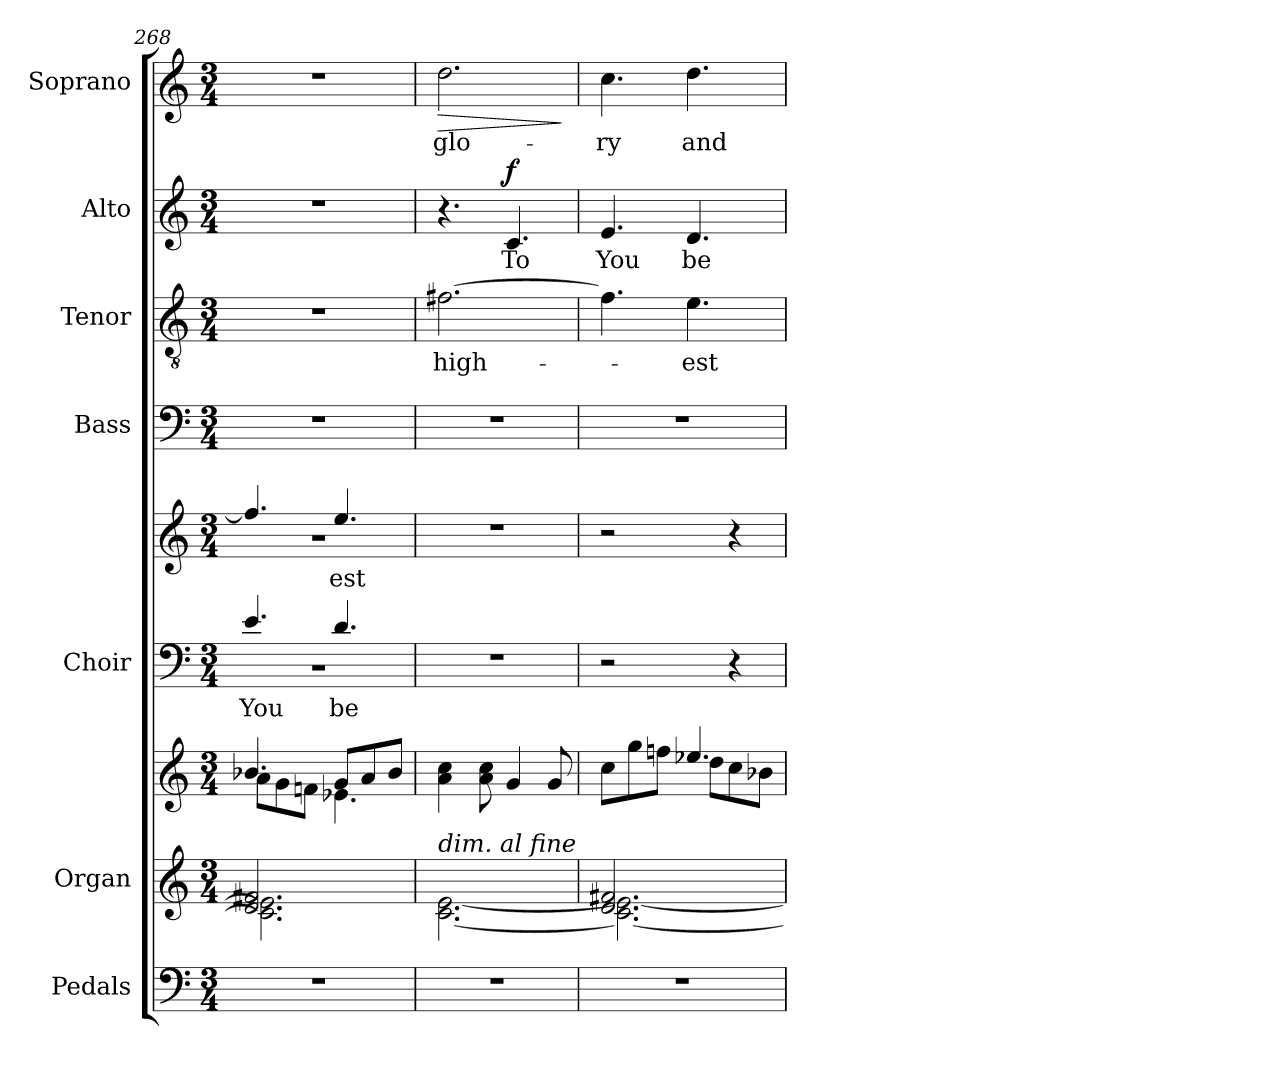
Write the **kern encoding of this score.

**kern	**kern	**kern	**kern	**text	**kern	**text	**kern	**kern	**text	**kern	**text	**dynam	**kern	**text	**dynam
*part7	*part6	*part6	*part5	*part5	*part5	*part5	*part4	*part3	*part3	*part2	*part2	*part2	*part1	*part1	*part1
*staff9	*staff8	*staff7	*staff6	*staff6	*staff5	*staff5	*staff4	*staff3	*staff3	*staff2	*staff2	*staff2	*staff1	*staff1	*staff1
*I"Pedals	*I"Organ	*	*I"Choir	*	*	*	*I"Bass	*I"Tenor	*	*I"Alto	*	*	*I"Soprano	*	*
*I'Ped.	*I'Org.	*	*I'Choir	*	*	*	*I'B.	*I'T.	*	*I'A.	*	*	*I'S.	*	*
*clefF4	*clefG2	*clefG2	*clefF4	*	*clefG2	*	*clefF4	*clefGv2	*	*clefG2	*	*	*clefG2	*	*
*	*	*	*	*	*	*	*	*ITrd7c12	*	*	*	*	*	*	*
*k[]	*k[]	*k[]	*k[]	*	*k[]	*	*k[]	*k[]	*	*k[]	*	*	*k[]	*	*
*C:	*C:	*C:	*C:	*	*C:	*	*C:	*C:	*	*C:	*	*	*C:	*	*
*M3/4	*M3/4	*M3/4	*M3/4	*	*M3/4	*	*M3/4	*M3/4	*	*M3/4	*	*	*M3/4	*	*
=268	=268	=268	=268	=268	=268	=268	=268	=268	=268	=268	=268	=268	=268	=268	=268
!LO:N:vis=1	!	!	!	!	!	!	!	!	!	!	!	!	!	!	!
*	*^	*^	*	*	*	*	*	*	*	*	*	*	*	*	*
*	*	*	*	*	*^	*	*^	*	*	*	*	*	*	*	*	*	*
!	!	!	!	!	!	!LO:N:vis=1	!LO:LY:a:color=#000000	!	!LO:N:vis=1	!	!LO:N:vis=1	!LO:N:vis=1	!	!LO:N:vis=1	!	!	!LO:N:vis=1	!	!
2.r	2.di/ 2.f#Xi	2.ci\] 2.ei]	4.b-Xi/	8ai\L	4.ei/	2.r	You	4.ff#i/]	2.r	.	2.r	2.r	.	2.r	.	.	2.r	.	.
.	.	.	.	8gi\	.	.	.	.	.	.	.	.	.	.	.	.	.	.	.
.	.	.	.	8fni\J	.	.	.	.	.	.	.	.	.	.	.	.	.	.	.
!	!	!	!	!	!	!	!LO:LY:a:color=#000000	!	!	!	!	!	!	!	!	!	!	!	!
!	!	!	!	!	!	!	!	!	!	!LO:LY:a:color=#000000	!	!	!	!	!	!	!	!	!
.	.	.	8gi/L	4.e-Xi\	4.di/	.	be	4.eei/	.	-est	.	.	.	.	.	.	.	.	.
.	.	.	8ai/	.	.	.	.	.	.	.	.	.	.	.	.	.	.	.	.
.	.	.	8b-i/J	.	.	.	.	.	.	.	.	.	.	.	.	.	.	.	.
*	*	*	*v	*v	*	*	*	*	*	*	*	*	*	*	*	*	*	*	*
*	*	*	*	*v	*v	*	*	*	*	*	*	*	*	*	*	*	*	*
*	*	*	*	*	*	*v	*v	*	*	*	*	*	*	*	*	*	*
!!LO:PB:g=z
=269	=269	=269	=269	=269	=269	=269	=269	=269	=269	=269	=269	=269	=269	=269	=269	=269
!LO:N:vis=1	!	!	!	!LO:N:vis=1	!	!LO:N:vis=1	!	!LO:N:vis=1	!	!	!	!	!	!	!	!
!	!	!	!	!	!	!	!	!	!	!LO:LY:b:color=#000000	!	!	!	!	!	!
!	!LO:TX:a:i:t=dim. al fine	!	!	!	!	!	!	!	!	!	!	!	!	!	!	!
!	!	!	!	!	!	!	!	!	!	!	!	!	!	!	!LO:LY:b:color=#000000	!LO:HP:b
2.r	2.ryy	[<2.ci\ [<2.ei	4ai\ 4cci	2.r	.	2.r	.	2.r	[>2.F#Xi\	high-	4.r	.	.	2.ddi\	glo-	>
.	.	.	8ai\ 8cci	.	.	.	.	.	.	.	.	.	.	.	.	.
!	!	!	!	!	!	!	!	!	!	!	!	!LO:LY:b:color=#000000	!	!	!	!
.	.	.	4gi/	.	.	.	.	.	.	.	4.ci/	To	f	.	.	.
.	.	.	8gi/	.	.	.	.	.	.	.	.	.	.	.	.	.
*	*v	*v	*	*	*	*	*	*	*	*	*	*	*	*	*	*
.	.	.	.	.	.	.	.	.	.	.	.	.	.	.	]
=270	=270	=270	=270	=270	=270	=270	=270	=270	=270	=270	=270	=270	=270	=270	=270
!LO:N:vis=1	!	!	!	!	!	!	!LO:N:vis=1	!	!	!	!	!	!	!	!
*	*^	*^	*	*	*	*	*	*	*	*	*	*	*	*	*
!	!	!	!	!	!	!	!	!	!	!	!	!	!LO:LY:b:color=#000000	!	!	!	!
!	!	!	!	!	!	!	!	!	!	!	!	!	!	!	!	!LO:LY:b:color=#000000	!
2.r	2.di/ 2.f#Xi	2.ci\_< 2.ei_<	8cci\L	4.ryy	2r	.	2r	.	2.r	4.F#i\]	.	4.ei/	You	.	4.cci\	-ry	.
.	.	.	8ggi\	.	.	.	.	.	.	.	.	.	.	.	.	.	.
.	.	.	8ffni\J	.	.	.	.	.	.	.	.	.	.	.	.	.	.
!	!	!	!	!	!	!	!	!	!	!	!LO:LY:b:color=#000000	!	!	!	!	!	!
!	!	!	!	!	!	!	!	!	!	!	!	!	!LO:LY:b:color=#000000	!	!	!	!
!	!	!	!	!	!	!	!	!	!	!	!	!	!	!	!	!LO:LY:b:color=#000000	!
.	.	.	4.ee-Xi/	8ddi\L	.	.	.	.	.	4.Ei\	-est	4.di/	be	.	4.ddi\	and	.
.	.	.	.	8cci\	4r	.	4r	.	.	.	.	.	.	.	.	.	.
.	.	.	.	8b-Xi\J	.	.	.	.	.	.	.	.	.	.	.	.	.
*	*v	*v	*	*	*	*	*	*	*	*	*	*	*	*	*	*	*
*	*	*v	*v	*	*	*	*	*	*	*	*	*	*	*	*	*
=	=	=	=	=	=	=	=	=	=	=	=	=	=	=	=
*-	*-	*-	*-	*-	*-	*-	*-	*-	*-	*-	*-	*-	*-	*-	*-
